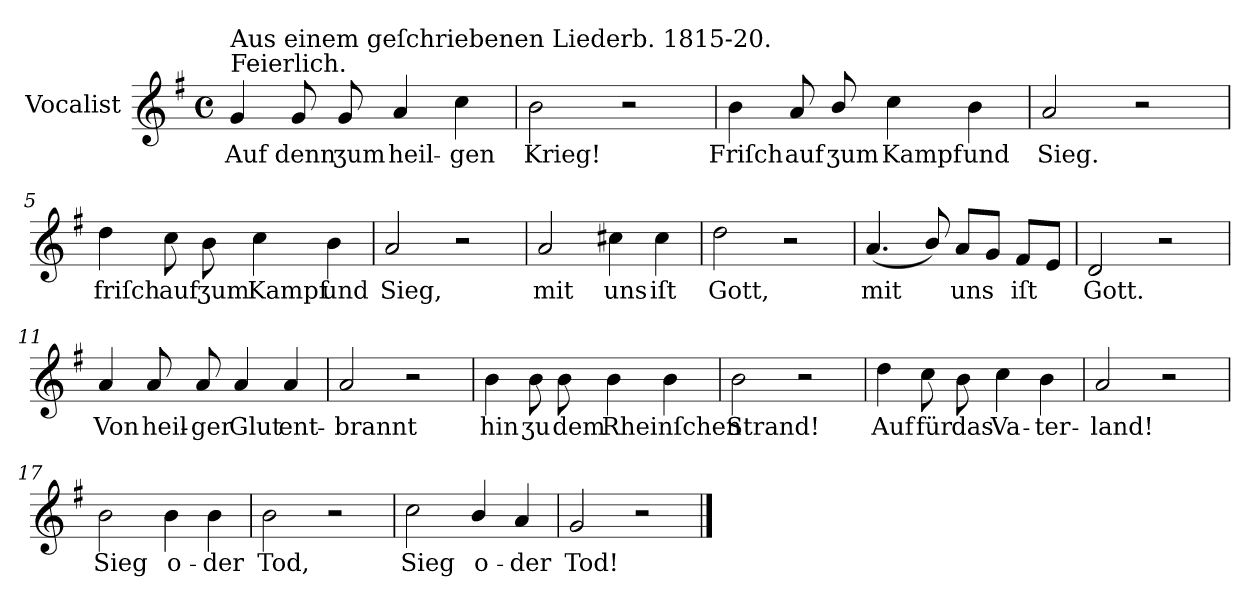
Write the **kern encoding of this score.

**kern	**text
*part1	*part1
*staff1	*staff1
*I"Vocalist	*
*k[f#]	*
*G:	*
*M4/4	*
*met(c)	*
=1	=1
!LO:TX:a:t=Feierlich.	!
!LO:TX:a:t=Aus einem geſchriebenen Liederb. 1815-20.	!
4g	Auf
8g	denn
8g	ʒum
4a	heil-
4cc	-gen
=2	=2
2b	Krieg!
2r	.
=3	=3
4b	Friſch
8a	auf
8b/	ʒum
4cc	Kampf
4b	und
=4	=4
2a	Sieg.
2r	.
=5	=5
4dd	friſch
8cc	auf
8b	ʒum
4cc	Kampf
4b	und
=6	=6
2a	Sieg,
2r	.
=7	=7
2a	mit
4cc#X	uns
4cc#	iſt
=8	=8
2dd	Gott,
2r	.
=9	=9
(4.a	mit
8b/)	.
8aL	uns
8gJ	.
8f#L	iſt
8eJ	.
=10	=10
2d	Gott.
2r	.
=11	=11
4a	Von
8a	heil-
8a	-ger
4a	Glut
4a	ent-
=12	=12
2a	-brannt
2r	.
=13	=13
4b	hin
8b	ʒu
8b	dem
4b	Rheinſchen
4b	.
=14	=14
2b	Strand!
2r	.
=15	=15
4dd	Auf
8cc	für
8b	das
4cc	Va-
4b	-ter-
=16	=16
2a	-land!
2r	.
=17	=17
2b	Sieg
4b	o-
4b	-der
=18	=18
2b	Tod,
2r	.
=19	=19
2cc	Sieg
4b/	o-
4a	-der
=20	=20
2g	Tod!
2r	.
==	==
*-	*-
